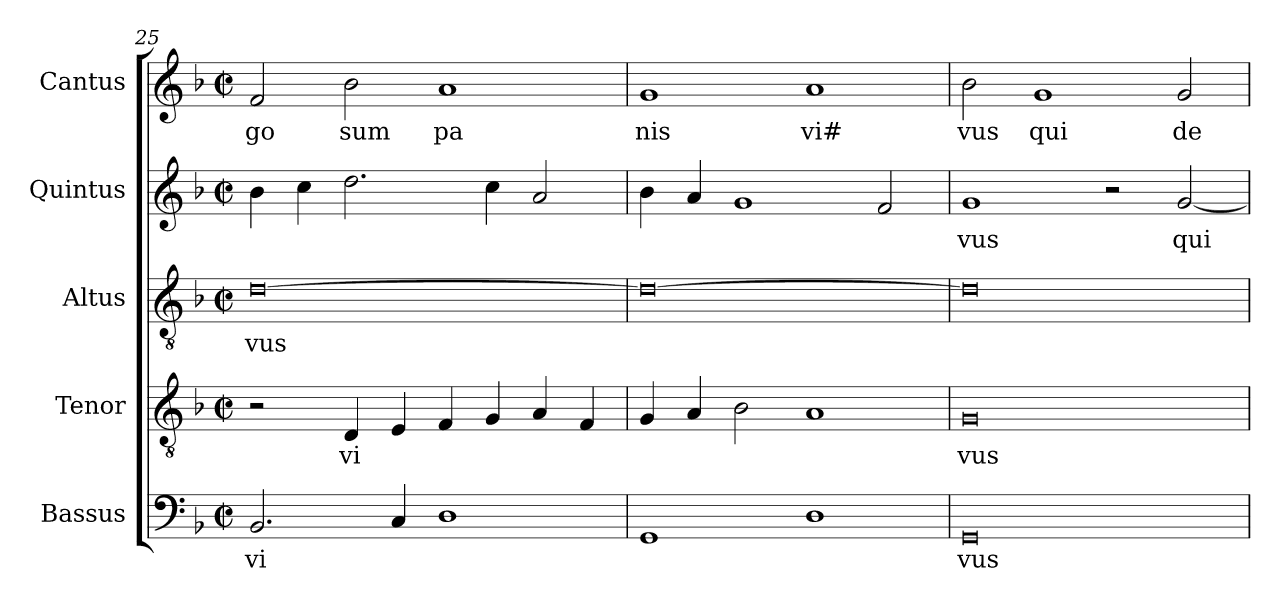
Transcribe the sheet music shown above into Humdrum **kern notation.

**kern	**text	**kern	**text	**kern	**text	**kern	**text	**kern	**text
*part5	*part5	*part4	*part4	*part3	*part3	*part2	*part2	*part1	*part1
*staff5	*staff5	*staff4	*staff4	*staff3	*staff3	*staff2	*staff2	*staff1	*staff1
*I"Bassus	*	*I"Tenor	*	*I"Altus	*	*I"Quintus	*	*I"Cantus	*
!!LO:LB:g=z
*clefF4	*	*clefGv2	*	*clefGv2	*	*clefG2	*	*clefG2	*
*k[b-]	*	*k[b-]	*	*k[b-]	*	*k[b-]	*	*k[b-]	*
*F:	*	*F:	*	*F:	*	*F:	*	*F:	*
*M2/2	*	*M2/2	*	*M2/2	*	*M2/2	*	*M2/2	*
*met(c|)	*	*met(c|)	*	*met(c|)	*	*met(c|)	*	*met(c|)	*
=25	=25	=25	=25	=25	=25	=25	=25	=25	=25
!	!LO:LY:b:cj	!	!	!	!LO:LY:b:cj	!	!LO:LY:b:cj	!	!LO:LY:b:cj
2.BB-/	vi-	2r	.	[>0d	vus	4b-\	.	2f/	-go
!	!	!	!	!	!	!	!LO:LY:b:cj	!	!
.	.	.	.	.	.	4cc\	.	.	.
!	!	!	!LO:LY:b:cj	!	!	!	!LO:LY:b:cj	!	!LO:LY:b:cj
.	.	4D/	vi-	.	.	2.dd\	.	2b-\	sum
!	!LO:LY:b:cj	!	!LO:LY:b:cj	!	!	!	!	!	!
4C/	--	4E/	--	.	.	.	.	.	.
!	!LO:LY:b:cj	!	!LO:LY:b:cj	!	!	!	!	!	!LO:LY:b:cj
1D	--	4F/	--	.	.	.	.	1a	pa
!	!	!	!LO:LY:b:cj	!	!	!	!LO:LY:b:cj	!	!
.	.	4G/	--	.	.	4cc\	.	.	.
!	!	!	!LO:LY:b:cj	!	!	!	!LO:LY:b:cj	!	!
.	.	4A/	--	.	.	2a/	.	.	.
!	!	!	!LO:LY:b:cj	!	!	!	!	!	!
.	.	4F/	--	.	.	.	.	.	.
=26	=26	=26	=26	=26	=26	=26	=26	=26	=26
!	!LO:LY:b:cj	!	!LO:LY:b:cj	!	!LO:LY:b:cj	!	!LO:LY:b:cj	!	!LO:LY:b:cj
1GG	--	4G/	--	0d_>	.	4b-\	.	1g	nis
!	!	!	!LO:LY:b:cj	!	!	!	!LO:LY:b:cj	!	!
.	.	4A/	--	.	.	4a/	.	.	.
!	!	!	!LO:LY:b:cj	!	!	!	!LO:LY:b:cj	!	!
.	.	2B-\	--	.	.	1g	.	.	.
!	!LO:LY:b:cj	!	!LO:LY:b:cj	!	!	!	!	!	!LO:LY:b:cj
1D	--	1A	--	.	.	.	.	1a	vi#
!	!	!	!	!	!	!	!LO:LY:b:cj	!	!
.	.	.	.	.	.	2f/	.	.	.
=27	=27	=27	=27	=27	=27	=27	=27	=27	=27
!	!LO:LY:b:cj	!	!LO:LY:b:cj	!	!LO:LY:b:cj	!	!LO:LY:b:cj	!	!LO:LY:b:cj
0GG	-vus	0G	-vus	0d]	.	1g	vus	2b-\	vus
!	!	!	!	!	!	!	!	!	!LO:LY:b:cj
.	.	.	.	.	.	.	.	1g	qui
.	.	.	.	.	.	2r	.	.	.
!	!	!	!	!	!	!	!LO:LY:b:cj	!	!LO:LY:b:cj
.	.	.	.	.	.	[<2g/	qui	2g/	de
=	=	=	=	=	=	=	=	=	=
*-	*-	*-	*-	*-	*-	*-	*-	*-	*-
